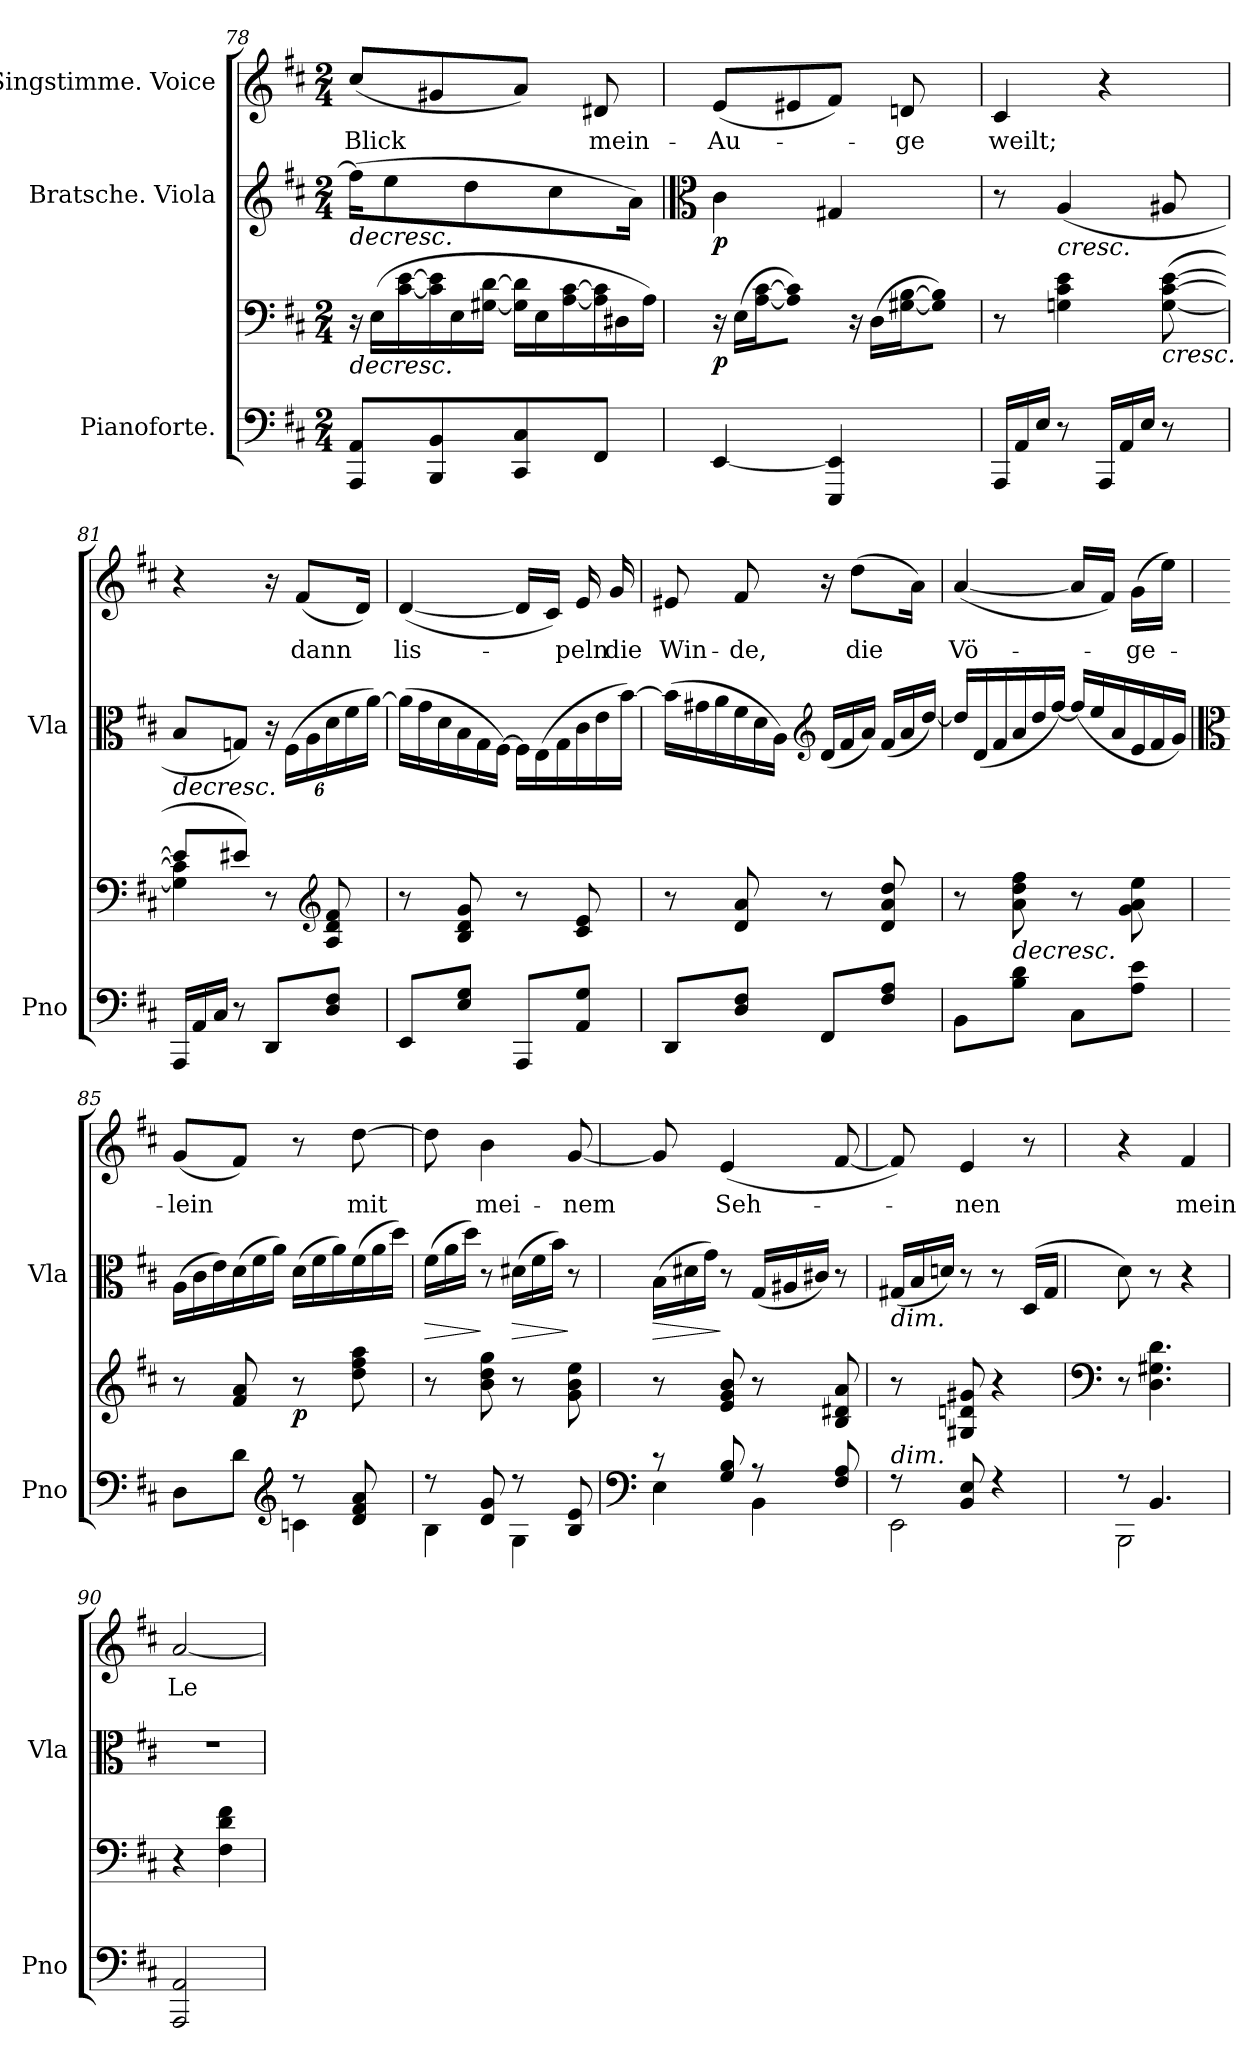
**kern	**kern	**dynam	**kern	**dynam	**kern	**text
*part3	*part3	*part3	*part2	*part2	*part1	*part1
*staff4	*staff3	*staff3/4	*staff2	*staff2	*staff1	*staff1
*I"Pianoforte.	*	*	*I"Bratsche. Viola	*	*I"Singstimme. Voice	*
*I'Pno	*	*	*I'Vla	*	*	*
!!LO:LB:g=z
*clefF4	*clefF4	*	*clefG2	*	*clefG2	*
*k[f#c#]	*k[f#c#]	*	*k[f#c#]	*	*k[f#c#]	*
*M2/4	*M2/4	*	*M2/4	*	*M2/4	*
*	*Xtuplet	*	*	*	*	*
=78	=78	=78	=78	=78	=78	=78
!	!	!LO:HP:b	!	!LO:HP:b	!	!LO:LY:b
8AAA/ 8AA/L	24r	>	(16ff#\KL]	>	(8cc#/L	Blick
.	(>24E\LL	.	.	.	.	.
.	.	.	8ee\	.	.	.
.	[24c#\ [24e\	.	.	.	.	.
8BBB/ 8BB/	24c#\] 24e\]	.	.	.	8g#X/	.
.	24E\	.	.	.	.	.
.	.	.	8dd\	.	.	.
.	[24G#X\ [24d\JJ	.	.	.	.	.
8CC#/ 8C#/	24G#\] 24d\]LL	.	.	.	8a/J)	.
.	24E\	.	.	.	.	.
.	.	.	8cc#\	.	.	.
.	[24A\ [24c#\	.	.	.	.	.
!	!	!	!	!	!	!LO:LY:b
8FF#/J	24A\] 24c#\]	.	.	.	8d#X/	mein-
.	24D#X\	.	.	.	.	.
.	.	.	16a\Jk)	.	.	.
.	24A\JJ)	.	.	.	.	.
=79	=79	=79	=79	=79	=79	=79
*	*	*	*clefC3	*	*	*
!	!	!LO:DY:b	!	!LO:DY:b	!	!LO:LY:b
[>4EE/	24r	p	4c#\	p	(8e/L	-Au-
.	(24E\LL	.	.	.	.	.
.	[24A\ [24c#\J	.	.	.	.	.
.	8A\] 8c#\]J)	.	.	.	8e#X/	.
4EEE/ 4EE/]	24r	.	4G#X/	.	8f#/J)	.
.	(24D\LL	.	.	.	.	.
.	[24G#X\ [24B\J	.	.	.	.	.
!	!	!	!	!	!	!LO:LY:b
.	8G#\] 8B\]J)	.	.	.	8dn/	-ge
=80	=80	=80	=80	=80	=80	=80
*Xtuplet	*	*	*	*	*	*
*	*^	*	*	*	*	*
!	!	!	!	!	!	!	!LO:LY:b
24AAA/LL	8r	8ryy	.	8r	.	4c#/	weilt;
24AA/	.	.	.	.	.	.	.
24E/JJ	.	.	.	.	.	.	.
!	!	!	!	!	!LO:HP:b	!	!
8r	4Gn\ 4c#\ 4e\	4.ryy	.	(>4A/	<	.	.
24AAA/LL	.	.	.	.	.	4r	.
24AA/	.	.	.	.	.	.	.
24E/JJ	.	.	.	.	.	.	.
!	!	!	!LO:HP:b	!	!	!	!
8r	([8G\ [8c#\ [>8e\	.	<	8A#X/	.	.	.
*	*v	*v	*	*	*	*	*
.	.	.	.	]	.	.
=81	=81	=81	=81	=81	=81	=81
*	*^	*	*	*	*	*
*	*	*^	*	*	*	*	*
!	!	!	!	!	!	!LO:HP:b	!	!
24AAA/LL	8e/L]	4G\] 4c#\]	16ryy	.	8B/L	>	4r	.
24AA/	.	.	.	.	.	.	.	.
.	.	.	16ryy	]	.	.	.	.
24C#/JJ	.	.	.	.	.	.	.	.
8r	8e#X/J)	.	8ryy	.	8Gn/J)	[	.	.
*	*	*	*	*	*Xbrackettup	*	*	*
!	!	!	!	!LO:DY:b	!	!	!	!
8DD/L	8r	4ryy	4ryy	other-dynamics	24r	.	16r	.
.	.	.	.	.	(24F#\LL	.	.	.
!	!	!	!	!	!	!	!	!LO:LY:b
.	.	.	.	.	.	.	(8f#/L	dann
.	.	.	.	.	24A\	.	.	.
*	*clefG2	*	*	*	*	*	*	*
8D/ 8F#/J	8A/ 8d/ 8f#/	.	.	.	24d\	.	.	.
.	.	.	.	.	24f#\	.	.	.
.	.	.	.	.	.	.	16d/Jk)	.
.	.	.	.	.	[24a\JJ)	.	.	.
*	*v	*v	*v	*	*	*	*	*
!!LO:PB:g=z
=82	=82	=82	=82	=82	=82	=82
*	*	*	*Xtuplet	*	*	*
!	!	!	!	!	!	!LO:LY:b
8EE/L	8r	.	(24a\LL]	.	([4d/	lis-
.	.	.	24g\	.	.	.
.	.	.	24d\	.	.	.
8E/ 8G/J	8B/ 8d/ 8g/	.	24B\	.	.	.
.	.	.	24G\	.	.	.
.	.	.	[24F#\JJ)	.	.	.
8AAA/L	8r	.	24F#\LL]	.	16d/LL]	.
.	.	.	(24E\	.	.	.
.	.	.	.	.	16c#/JJ)	.
.	.	.	24G\	.	.	.
!	!	!	!	!	!	!LO:LY:b
8AA/ 8G/J	8c#/ 8e/	.	24c#\	.	16e/	-peln
.	.	.	24e\	.	.	.
!	!	!	!	!	!	!LO:LY:b
.	.	.	.	.	16g/	die
.	.	.	[24b\JJ)	.	.	.
=83	=83	=83	=83	=83	=83	=83
!	!	!	!	!	!	!LO:LY:b
8DD/L	8r	.	(24b\LL]	.	8e#X/	Win-
.	.	.	24g#X\	.	.	.
.	.	.	24a\	.	.	.
!	!	!	!	!	!	!LO:LY:b
8D/ 8F#/J	8d/ 8a/	.	24f#\	.	8f#/	-de,
.	.	.	24d\	.	.	.
.	.	.	24A\JJ)	.	.	.
*	*	*	*clefG2	*	*	*
8FF#/L	8r	.	(24d/LL	.	16r	.
.	.	.	24f#/	.	.	.
!	!	!	!	!	!	!LO:LY:b
.	.	.	.	.	(8dd\L	die
.	.	.	24a/JJ)	.	.	.
8F#/ 8A/J	8d/ 8a/ 8dd/	.	(24f#/LL	.	.	.
.	.	.	24a/	.	.	.
.	.	.	.	.	16a\Jk)	.
.	.	.	[24dd/JJ)	.	.	.
=84	=84	=84	=84	=84	=84	=84
!	!	!	!	!	!	!LO:LY:b
8BB\L	8r	.	24dd/LL]	.	([4a/	Vö-
.	.	.	(24d/	.	.	.
.	.	.	24f#/	.	.	.
!	!	!LO:HP:b	!	!	!	!
8B\ 8d\J	8a\ 8dd\ 8ff#\	>	24a/	.	.	.
.	.	.	24dd/	.	.	.
.	.	.	[24ff#/JJ)	.	.	.
8C#\L	8r	.	(24ff#/LL]	.	16a/LL]	.
.	.	.	24ee/	.	.	.
.	.	.	.	.	16f#/JJ)	.
.	.	.	24a/	.	.	.
!	!	!	!	!	!	!LO:LY:b
8A\ 8e\J	8g\ 8a\ 8ee\	.	24e/	.	(16g\LL	-ge-
.	.	.	24f#/	.	.	.
.	.	.	.	.	16ee\JJ)	.
.	.	.	24g/JJ)	.	.	.
=85	=85	=85	=85	=85	=85	=85
*	*	*	*clefC3	*	*	*
*^	*	*	*	*	*	*
!	!	!	!	!	!	!	!LO:LY:b
8D\L	4ryy	8r	.	(24A\LL	.	(8g/L	-lein
.	.	.	.	24c#\	.	.	.
.	.	.	.	24e\)	.	.	.
8d\J	.	8f#/ 8a/	.	(24d\	.	8f#/J)	.
.	.	.	.	24f#\	.	.	.
.	.	.	.	24a\JJ)	.	.	.
*clefG2	*	*	*	*	*	*	*
!	!	!	!LO:DY:n=1:b	!	!	!	!
8r	4cn\	8r	[ p	(24d\LL	.	8r	.
.	.	.	.	24f#\	.	.	.
.	.	.	.	24a\)	.	.	.
!	!	!	!	!	!	!	!LO:LY:b
8d/ 8f#/ 8a/	.	8dd\ 8ff#\ 8aa\	.	(24f#\	.	[8dd\	mit
.	.	.	.	24a\	.	.	.
.	.	.	.	24dd\JJ)	.	.	.
!!LO:LB:g=z
=86	=86	=86	=86	=86	=86	=86	=86
!	!	!	!	!	!LO:HP:b	!	!
8r	4B\	8r	.	(24f#\LL	>	8dd\]	.
.	.	.	.	24a\	.	.	.
.	.	.	.	24dd\JJ)	.	.	.
!	!	!	!	!	!	!	!LO:LY:b
8d/ 8g/	.	8b\ 8dd\ 8gg\	.	8r	]	4b\	mei-
!	!	!	!	!	!LO:HP:b	!	!
8r	4G\	8r	.	(24d#X\LL	>	.	.
.	.	.	.	24f#\	.	.	.
.	.	.	.	24b\JJ)	.	.	.
!	!	!	!	!	!	!	!LO:LY:b
8B/ 8e/	.	8g\ 8b\ 8ee\	.	8r	]	[8g/	-nem
=87	=87	=87	=87	=87	=87	=87	=87
*clefF4	*	*	*	*	*	*	*
!	!	!	!	!	!LO:HP:b	!	!
8r	4E\	8r	.	(24B\LL	>	8g/]	.
.	.	.	.	24d#X\	.	.	.
.	.	.	.	24g\JJ)	.	.	.
!	!	!	!	!	!	!	!LO:LY:b
8G/ 8B/	.	8e/ 8g/ 8b/	.	8r	]	(4e/	Seh-
8r	4BB\	8r	.	(24G/LL	.	.	.
.	.	.	.	24A#X/	.	.	.
.	.	.	.	24c#X/JJ)	.	.	.
8F#/ 8A/	.	8B/ 8d#X/ 8a/	.	8r	]	[8f#/	.
=88	=88	=88	=88	=88	=88	=88	=88
!	!	!	!	!LO:TX:b:i:t=dim.	!	!	!
!LO:TX:a:i:t=dim.	!	!	!	!	!	!	!
8r	2EE\	8r	.	(24G#X/LL	.	8f#/])	.
.	.	.	.	24B/	.	.	.
.	.	.	.	24dn/JJ)	.	.	.
!	!	!	!	!	!	!	!LO:LY:b
8BB/ 8E/	.	8G#X/ 8dn/ 8g#X/	.	8r	.	4e/	-nen
4r	.	4r	.	8r	.	.	.
.	.	.	.	(>16D/LL	.	8r	.
.	.	.	.	16G#/JJ	.	.	.
=89	=89	=89	=89	=89	=89	=89	=89
*	*	*clefF4	*	*	*	*	*
8r	2BBB\	8r	.	8d\)	.	4r	.
4.BB/	.	4.D\ 4.G#X\ 4.d\	.	8r	.	.	.
!	!	!	!	!	!	!	!LO:LY:b
.	.	.	.	4r	.	4f#/	mein
*v	*v	*	*	*	*	*	*
=90	=90	=90	=90	=90	=90	=90
!	!	!	!	!	!	!LO:LY:b
2AAA/ 2AA/	4r	.	2r	.	[2a/	Le-
.	4F#\ 4d\ 4f#\	.	.	.	.	.
.	.	]	.	.	.	.
=	=	=	=	=	=	=
*-	*-	*-	*-	*-	*-	*-
